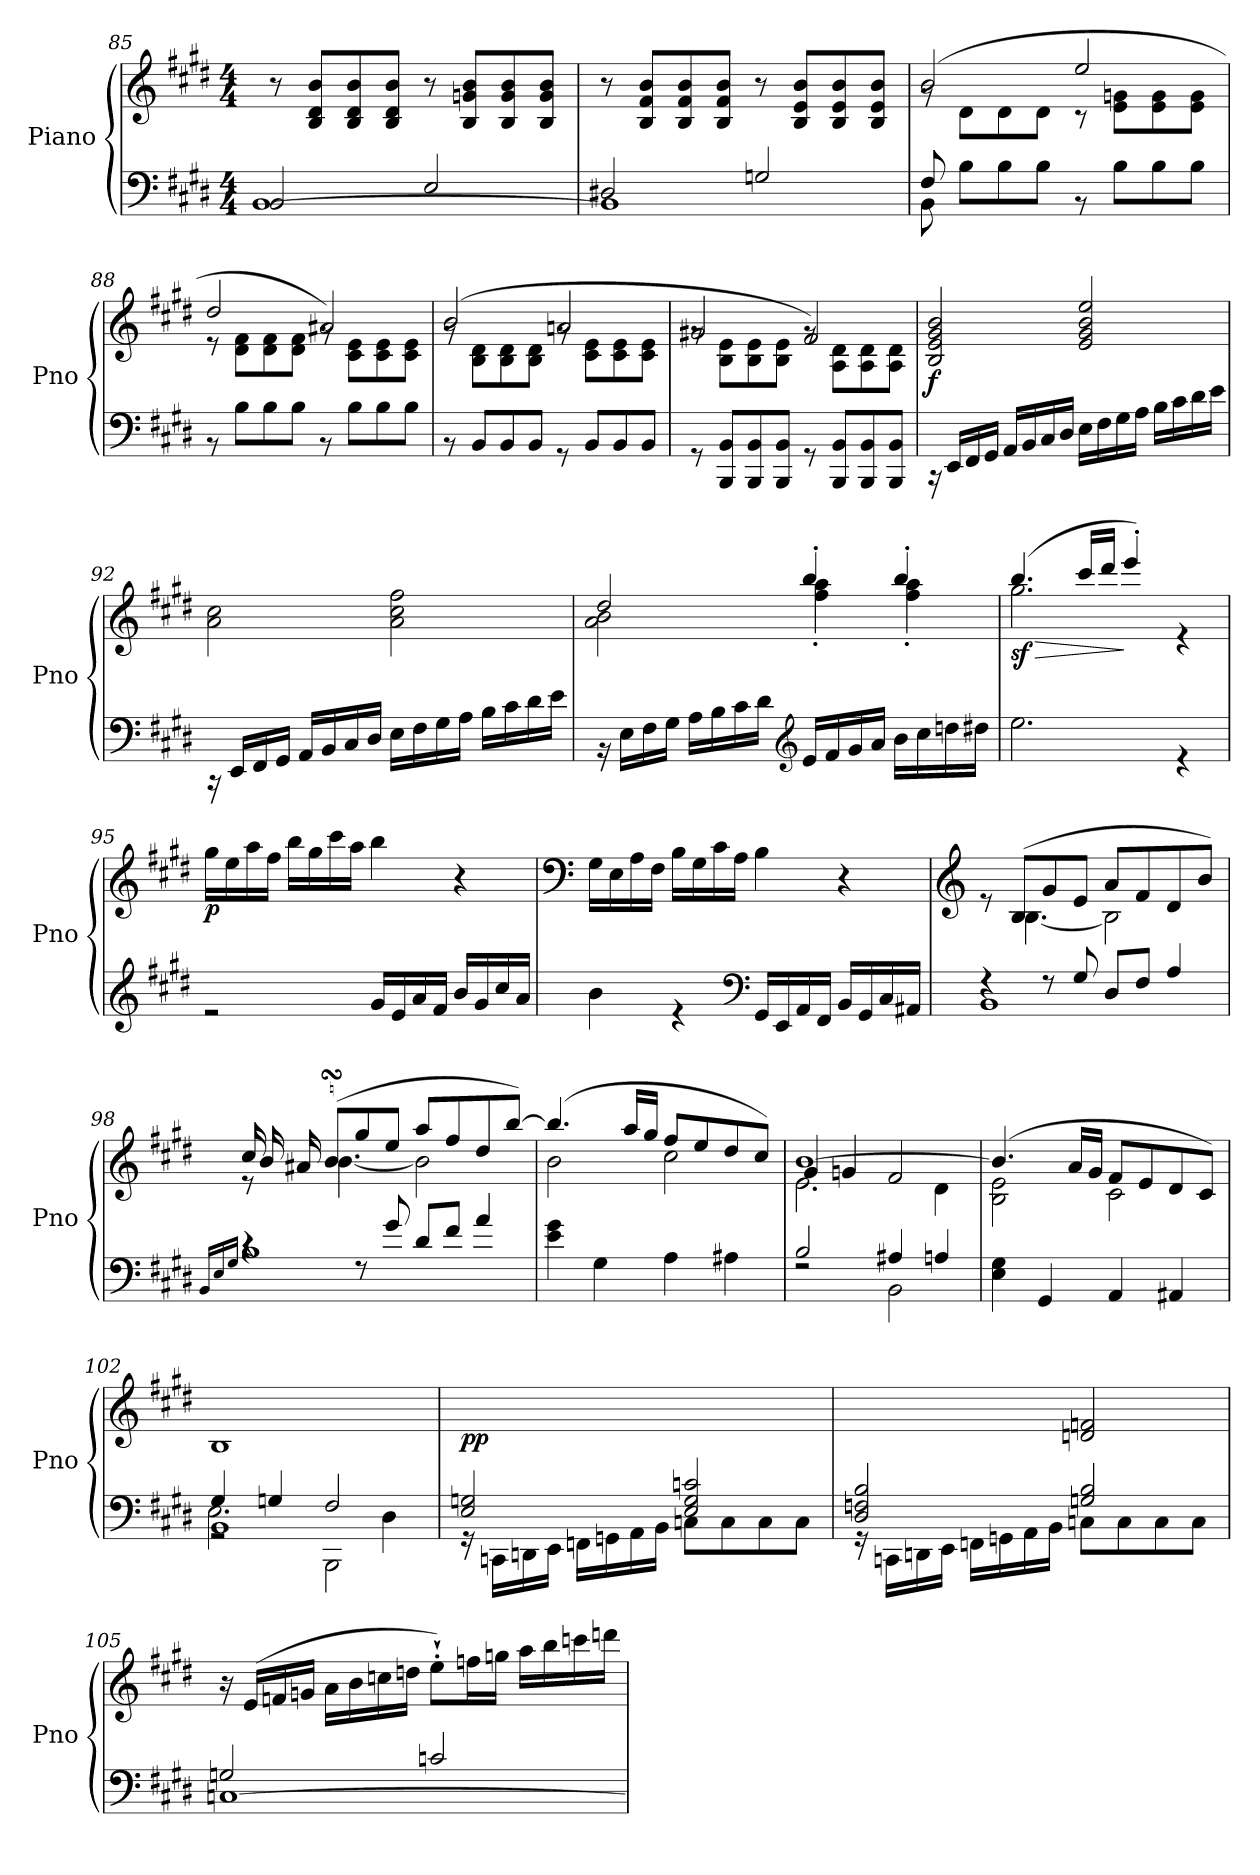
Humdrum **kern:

**kern	**kern	**dynam
*part1	*part1	*part1
*staff2	*staff1	*staff1/2
*I"Piano	*	*
*I'Pno	*	*
!!LO:LB:g=z
*clefF4	*clefG2	*
*k[f#c#g#d#]	*k[f#c#g#d#]	*
*M4/4	*M4/4	*
=85	=85	=85
*^	*	*
*	*^	*	*
1ryy	2BB/	[1BB	8r	.
.	.	.	8B/ 8d#/ 8b/L	.
.	.	.	8B/ 8d#/ 8b/	.
.	.	.	8B/ 8d#/ 8b/J	.
.	2E/	.	8r	.
.	.	.	8B/ 8gn/ 8b/L	.
.	.	.	8B/ 8g/ 8b/	.
.	.	.	8B/ 8g/ 8b/J	.
!!LO:LB:g=z
=86	=86	=86	=86	=86
1ryy	2D#X/	1BB]	8r	.
.	.	.	8B/ 8f#/ 8b/L	.
.	.	.	8B/ 8f#/ 8b/	.
.	.	.	8B/ 8f#/ 8b/J	.
.	2Gn/	.	8r	.
.	.	.	8B/ 8e/ 8b/L	.
.	.	.	8B/ 8e/ 8b/	.
.	.	.	8B/ 8e/ 8b/J	.
=87	=87	=87	=87	=87
*	*	*	*^	*
1ryy	8F#/	8BB\	(2b/	8rg	.
.	8B\L	2..ryy	.	8d#\L	.
.	8B\	.	.	8d#\	.
.	8B\J	.	.	8d#\J	.
.	8r	.	2ee/	8r	.
.	8B\L	.	.	8e\ 8gn\L	.
.	8B\	.	.	8e\ 8g\	.
.	8B\J	.	.	8e\ 8g\J	.
*	*v	*v	*	*	*
=88	=88	=88	=88	=88
1ryy	8r	2dd#/	8r	.
.	8B\L	.	8d#\ 8f#\L	.
.	8B\	.	8d#\ 8f#\	.
.	8B\J	.	8d#\ 8f#\J	.
.	8r	2a#X/)	8rg	.
.	8B\L	.	8c#\ 8e\L	.
.	8B\	.	8c#\ 8e\	.
.	8B\J	.	8c#\ 8e\J	.
=89	=89	=89	=89	=89
!	!	!	!	!LO:DY:b
1ryy	8r	(2b/	8rg	other-dynamics
.	8BB/L	.	8B\ 8d#\L	.
.	8BB/	.	8B\ 8d#\	.
.	8BB/J	.	8B\ 8d#\J	.
.	8r	2an/	8rg	.
.	8BB/L	.	8c#\ 8e\L	.
.	8BB/	.	8c#\ 8e\	.
.	8BB/J	.	8c#\ 8e\J	.
!!LO:LB:g=z	!!
=90	=90	=90	=90	=90
1ryy	8r	2g#X/	8rg	.
.	8BBB/ 8BB/L	.	8B\ 8e\L	.
.	8BBB/ 8BB/	.	8B\ 8e\	.
.	8BBB/ 8BB/J	.	8B\ 8e\J	.
.	8r	2f#/)	8rg	.
.	8BBB/ 8BB/L	.	8A\ 8d#\L	.
.	8BBB/ 8BB/	.	8A\ 8d#\	.
.	8BBB/ 8BB/J	.	8A\ 8d#\J	.
!!LO:LB:g=z
=91	=91	=91	=91	=91
!	!	!	!	!LO:DY:b
*	*	*v	*v	*
1ryy	16r	2B/ 2e/ 2g#/ 2b/	f
.	16EE/LL	.	.
.	16FF#/	.	.
.	16GG#/JJ	.	.
.	16AA/LL	.	.
.	16BB/	.	.
.	16C#/	.	.
.	16D#/JJ	.	.
.	16E\LL	2e/ 2g#/ 2b/ 2ee/	.
.	16F#\	.	.
.	16G#\	.	.
.	16A\JJ	.	.
.	16B\LL	.	.
.	16c#\	.	.
.	16d#\	.	.
.	16e\JJ	.	.
=92	=92	=92	=92
1ryy	16r	2a\ 2cc#\	.
.	16EE/LL	.	.
.	16FF#/	.	.
.	16GG#/JJ	.	.
.	16AA/LL	.	.
.	16BB/	.	.
.	16C#/	.	.
.	16D#/JJ	.	.
.	16E\LL	2a\ 2cc#\ 2ff#\	.
.	16F#\	.	.
.	16G#\	.	.
.	16A\JJ	.	.
.	16B\LL	.	.
.	16c#\	.	.
.	16d#\	.	.
.	16e\JJ	.	.
!!LO:PB:g=z
=93	=93	=93	=93
*	*	*^	*
1ryy	16r	2dd#/	2a\ 2b\	.
.	16E\LL	.	.	.
.	16F#\	.	.	.
.	16G#\JJ	.	.	.
.	16A\LL	.	.	.
.	16B\	.	.	.
.	16c#\	.	.	.
.	16d#\JJ	.	.	.
*clefG2	*	*	*	*
.	16e/LL	4bb'/	4ff#\' 4aa\'	.
.	16f#/	.	.	.
.	16g#/	.	.	.
.	16a/JJ	.	.	.
.	16b\LL	4bb'/	4ff#\' 4aa\'	.
.	16cc#\	.	.	.
.	16ddn\	.	.	.
.	16dd#X\JJ	.	.	.
!!LO:LB:g=z	!!
=94	=94	=94	=94	=94
!	!	!	!	!LO:HP:b
!	!	!	!	!LO:DY:n=1:b
1ryy	2.ee\	(4.bb/	2.gg#\	> sf
.	.	16ccc#/LL	.	.
.	.	16ddd#/JJ	.	.
.	.	4eee'/)	.	]
.	4r	4re	4ryy	.
=95	=95	=95	=95	=95
!	!	!	!	!LO:DY:b
*	*	*v	*v	*
1ryy	2r	16gg#\LL	p
.	.	16ee\	.
.	.	16aa\	.
.	.	16ff#\JJ	.
.	.	16bb\LL	.
.	.	16gg#\	.
.	.	16ccc#\	.
.	.	16aa\JJ	.
.	16g#/LL	4bb\	.
.	16e/	.	.
.	16a/	.	.
.	16f#/JJ	.	.
.	16b/LL	4r	.
.	16g#/	.	.
.	16cc#/	.	.
.	16a/JJ	.	.
=96	=96	=96	=96
*	*	*clefF4	*
1ryy	4b\	16G#\LL	.
.	.	16E\	.
.	.	16A\	.
.	.	16F#\JJ	.
.	4r	16B\LL	.
.	.	16G#\	.
.	.	16c#\	.
.	.	16A\JJ	.
*clefF4	*	*	*
.	16GG#/LL	4B\	.
.	16EE/	.	.
.	16AA/	.	.
.	16FF#/JJ	.	.
.	16BB/LL	4r	.
.	16GG#/	.	.
.	16C#/	.	.
.	16AA#X/JJ	.	.
*v	*v	*	*
!!LO:LB:g=z
=97	=97	=97
*	*clefG2	*
*^	*^	*
*	*^	*	*	*
1ryy	4rF	1BB	8re	8ryy	.
.	.	.	(8BL	[4.B\	.
.	8rF	.	8g#/	.	.
.	8G#/	.	8e/J	.	.
.	8D#/L	.	8a/L	2B\]	.
.	8F#/J	.	8f#/	.	.
.	4A/	.	8d#/	.	.
.	.	.	8b/J)	.	.
*	*	*	*v	*v	*
!!LO:LB:g=z
=98	=98	=98	=98	=98
.	.	16qBB/LL	.	.
.	.	16qE/	.	.
.	.	16qG#/JJ	.	.
*	*	*	*^	*
*	*	*	*	*^	*
*	*	*	*	*	*Xtuplet	*
8ryy	4rc	1B	8re	8ryy	24cc#	.
.	.	.	.	.	24b	.
.	.	.	.	.	24a#X	.
2..ryy	.	.	(>8bsSSSL	[4.b\	2..ryy	.
.	8rF	.	8gg#/	.	.	.
.	8g#/	.	8ee/J	.	.	.
.	8d#/L	.	8aa/L	2b\]	.	.
.	8f#/J	.	8ff#/	.	.	.
.	4a/	.	8dd#/	.	.	.
.	.	.	[8bb/J)	.	.	.
*	*v	*v	*	*	*	*
*	*	*	*v	*v	*
=99	=99	=99	=99	=99
1ryy	4e\ 4g#\	(4.bb/]	2b\	.
.	4G#\	.	.	.
.	.	16aa/LL	.	.
.	.	16gg#/JJ	.	.
.	4A\	8ff#/L	2cc#\	.
.	.	8ee/	.	.
.	4A#X\	8dd#/	.	.
.	.	8cc#/J)	.	.
=100	=100	=100	=100	=100
*	*	*	*^	*
2B/	2rF	[1b	2.e\	4g#/	.
.	.	.	.	4gn/	.
4A#X/	2BB\	.	.	2f#/	.
4An/	.	.	4d#\	.	.
*	*	*	*v	*v	*
=101	=101	=101	=101	=101
1ryy	4E\ 4G#\	(4.b/]	2B\ 2e\	.
.	4GG#/	.	.	.
.	.	16a/LL	.	.
.	.	16g#/JJ	.	.
.	4AA/	8f#/L	2c#\	.
.	.	8e/	.	.
.	4AA#X/	8d#/	.	.
.	.	8c#/J)	.	.
*	*	*v	*v	*
=102	=102	=102	=102
*^	*^	*	*
4G#/	1BB	2.E\	2rGG	1B	.
4Gn/	.	.	.	.	.
2F#/	.	.	2BBB\	.	.
.	.	4D#\	.	.	.
*	*	*v	*v	*	*
!!LO:PB:g=z
=103	=103	=103	=103	=103
!	!	!	!	!LO:DY:b
2E/ 2Gn/	1ryy	16rGG	1ryy	pp
.	.	16CCn\LL	.	.
.	.	16DDn\	.	.
.	.	16EE\JJ	.	.
.	.	16FFn\LL	.	.
.	.	16GGn\	.	.
.	.	16AA\	.	.
.	.	16BB\JJ	.	.
2E/ 2G/ 2cn/	.	8Cn\L	.	.
.	.	8C\	.	.
.	.	8C\	.	.
.	.	8C\J	.	.
=104	=104	=104	=104	=104
2D#/ 2Fn/ 2B/	2ryy	16rGG	2ryy	.
.	.	16CCn\LL	.	.
.	.	16DDn\	.	.
.	.	16EE\JJ	.	.
.	.	16FFn\LL	.	.
.	.	16GGn\	.	.
.	.	16AA\	.	.
.	.	16BB\JJ	.	.
2ryy	2Gn/ 2B/	8Cn\L	2dn/ 2fn/	.
.	.	8C\	.	.
.	.	8C\	.	.
.	.	8C\J	.	.
!!LO:LB:g=z
=105	=105	=105	=105	=105
1ryy	2Gn/	[1Cn	16r	.
!	!	!	!	!LO:DY:b
.	.	.	(16e/LL	other-dynamics
.	.	.	16fn/	.
.	.	.	16gn/JJ	.
.	.	.	16a\LL	.
.	.	.	16b\	.
.	.	.	16ccn\	.
.	.	.	16ddn\JJ	.
.	2cn/	.	8ee'`\L)	.
.	.	.	16ffn\L	.
.	.	.	16ggn\JJ	.
.	.	.	16aa\LL	.
.	.	.	16bb\	.
.	.	.	16cccn\	.
.	.	.	16dddn\JJ	.
*v	*v	*v	*	*
=	=	=
*-	*-	*-
